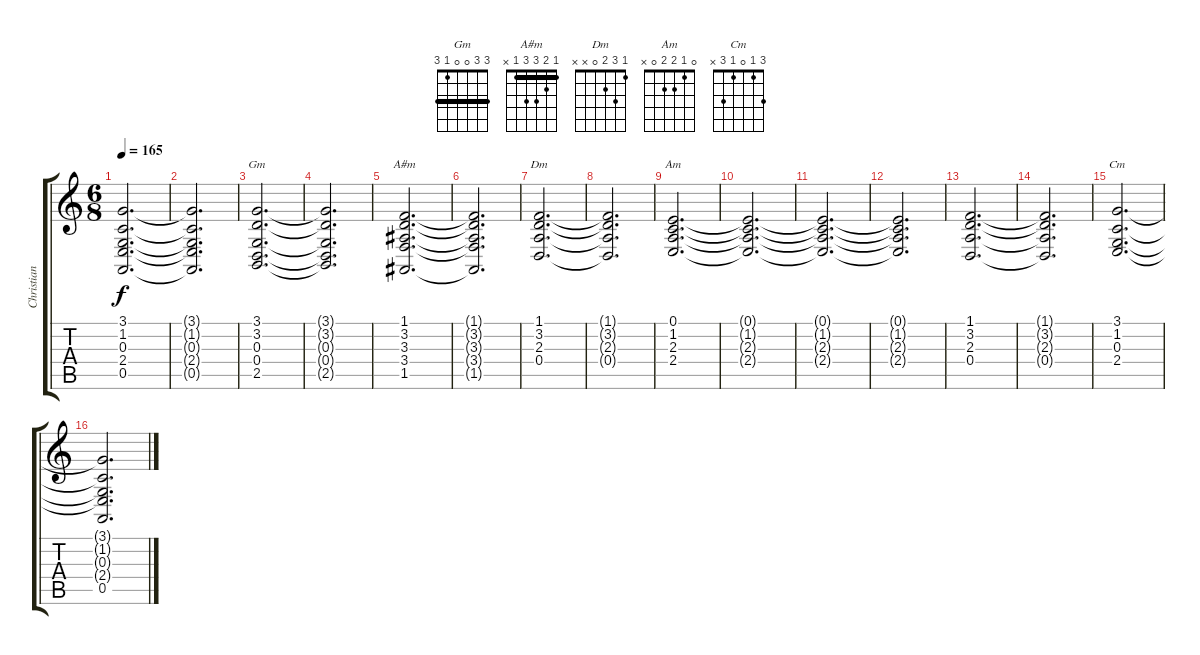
\track ("Christian Lorenz" "Christian ") {instrument fx7echoes}
\staff {score tabs}
\tuning (E4 B3 G3 D3 A2 E2) {hide}
\chord ("Gm" 3 3 0 0 1 3) {barre 3}
\chord ("A#m" 1 2 3 3 1 x) {barre 1}
\chord ("Dm" 1 3 2 0 x x)
\chord ("Am" 0 1 2 2 0 x)
\chord ("Cm" 3 1 0 1 3 x)
\ts (6 8)
\tempo 165
\clef g2
\ks c
(3.1{t} 1.2{t} 0.3{t} 2.4{t} 0.5{t}).2{d dy f} |
(3.1{t} 1.2{t} 0.3{t} 2.4{t} 0.5{t}).2{d} |
(3.1 3.2 0.3 0.4 2.5).2{d ch "Gm"} |
(3.1{t} 3.2{t} 0.3{t} 0.4{t} 2.5{t}).2{d} |
(1.1 3.2 3.3 3.4 1.5).2{d ch "A#m"} |
(1.1{t} 3.2{t} 3.3{t} 3.4{t} 1.5{t}).2{d} |
(1.1 3.2 2.3 0.4).2{d ch "Dm"} |
(1.1{t} 3.2{t} 2.3{t} 0.4{t}).2{d} |
(0.1 1.2 2.3 2.4).2{d ch "Am"} |
(0.1{t} 1.2{t} 2.3{t} 2.4{t}).2{d} |
(0.1{t} 1.2{t} 2.3{t} 2.4{t}).2{d} |
(0.1{t} 1.2{t} 2.3{t} 2.4{t}).2{d} |
(1.1 3.2 2.3 0.4).2{d} |
(1.1{t} 3.2{t} 2.3{t} 0.4{t}).2{d} |
(3.1 1.2 0.3 2.4).2{d ch "Cm"} |
(3.1{t} 1.2{t} 0.3{t} 2.4{t} 0.5).2{d}
